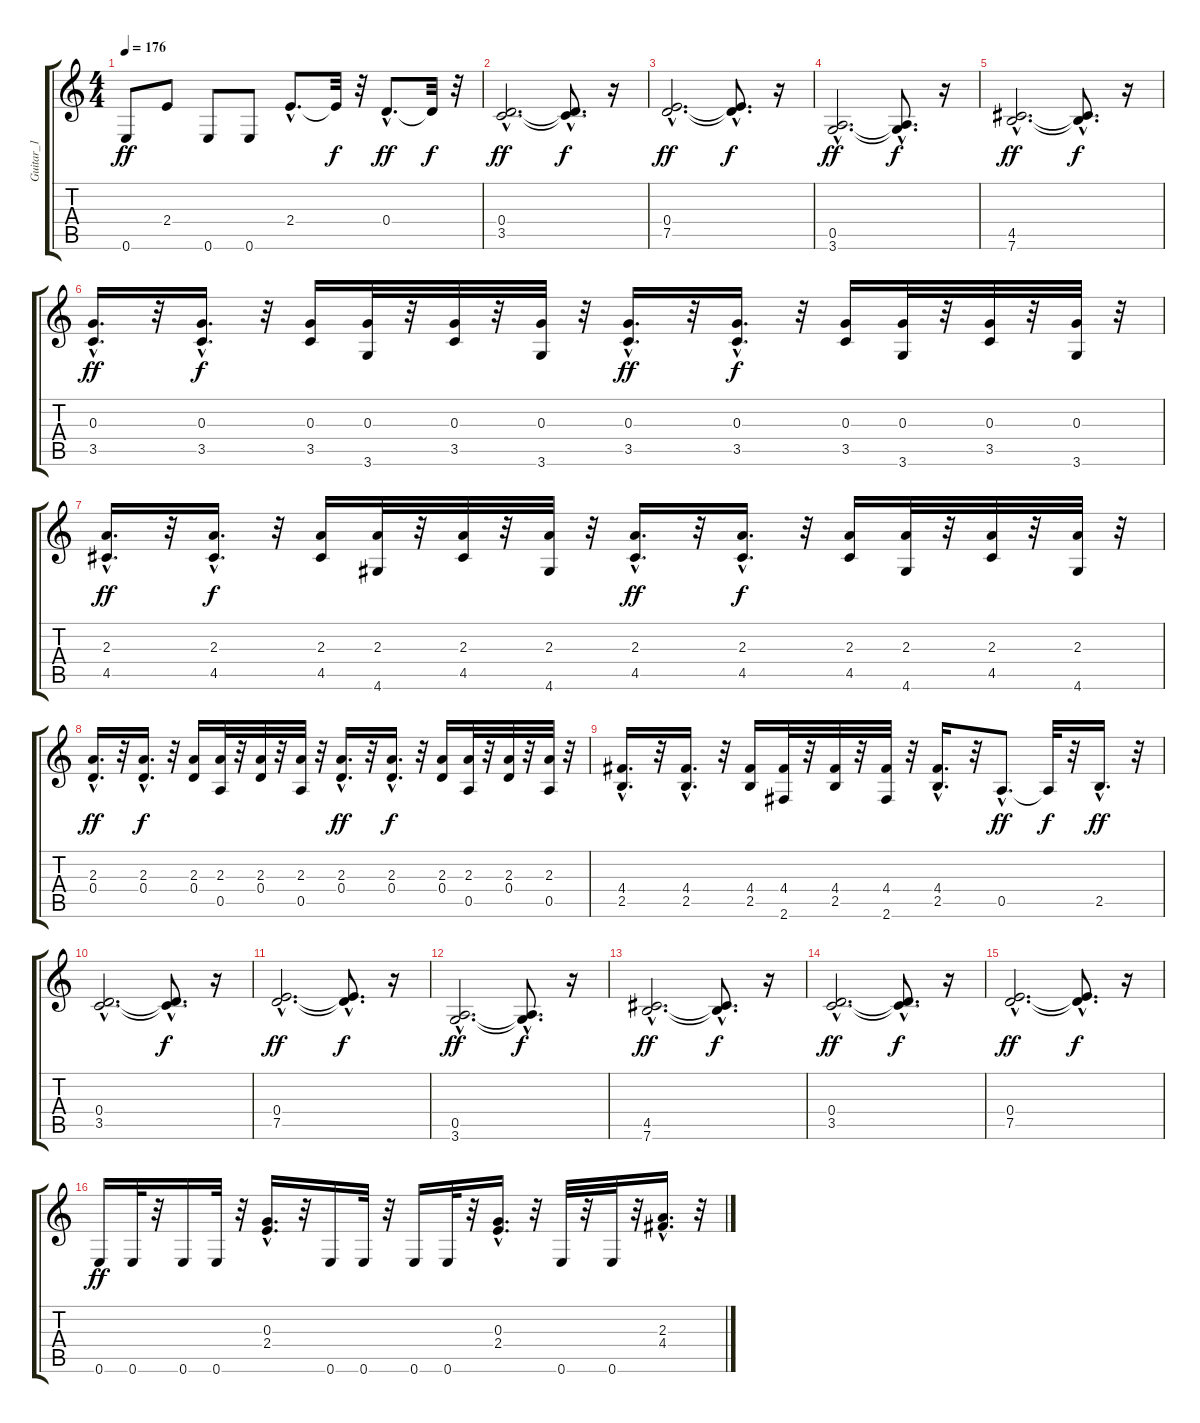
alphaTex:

\track ("Guitar_1" "Guitar_1") {instrument acousticguitarsteel}
\staff {score tabs}
\tuning (E4 B3 G3 D3 A2 E2) {hide}
\ts (4 4)
\tempo 176
\clef g2
\ks c
0.6.8{dy ff} 2.4.8 0.6.8 0.6.8 2.4{hac}.8{d} 2.4{t}.32{dy f} r.32 0.4{hac}.8{d dy ff} 0.4{t}.32{dy f} r.32 |
(0.4{hac} 3.5{hac}).2{d dy ff} (0.4{hac t} 3.5{hac t}).8{d dy f} r.16 |
(0.4{hac} 7.5{hac}).2{d dy ff} (0.4{hac t} 7.5{hac t}).8{d dy f} r.16 |
(0.5{hac} 3.6{hac}).2{d dy ff} (0.5{hac t} 3.6{hac t}).8{d dy f} r.16 |
(4.5{hac} 7.6{hac}).2{d dy ff} (4.5{hac t} 7.6{hac t}).8{d dy f} r.16 |
(0.3{hac} 3.5{hac}).16{d dy ff} r.32 (0.3{hac} 3.5{hac}).16{d dy f} r.32 (0.3 3.5).16 (0.3 3.6).32 r.32 (0.3 3.5).32 r.32 (0.3 3.6).32 r.32 (0.3{hac} 3.5{hac}).16{d dy ff} r.32 (0.3{hac} 3.5{hac}).16{d dy f} r.32 (0.3 3.5).16 (0.3 3.6).32 r.32 (0.3 3.5).32 r.32 (0.3 3.6).32 r.32 |
(2.3{hac} 4.5{hac}).16{d dy ff} r.32 (2.3{hac} 4.5{hac}).16{d dy f} r.32 (2.3 4.5).16 (2.3 4.6).32 r.32 (2.3 4.5).32 r.32 (2.3 4.6).32 r.32 (2.3{hac} 4.5{hac}).16{d dy ff} r.32 (2.3{hac} 4.5{hac}).16{d dy f} r.32 (2.3 4.5).16 (2.3 4.6).32 r.32 (2.3 4.5).32 r.32 (2.3 4.6).32 r.32 |
(2.3{hac} 0.4{hac}).16{d dy ff} r.32 (2.3{hac} 0.4{hac}).16{d dy f} r.32 (2.3 0.4).16 (2.3 0.5).32 r.32 (2.3 0.4).32 r.32 (2.3 0.5).32 r.32 (2.3{hac} 0.4{hac}).16{d dy ff} r.32 (2.3{hac} 0.4{hac}).16{d dy f} r.32 (2.3 0.4).16 (2.3 0.5).32 r.32 (2.3 0.4).32 r.32 (2.3 0.5).32 r.32 |
(4.4{hac} 2.5{hac}).16{d} r.32 (4.4{hac} 2.5{hac}).16{d} r.32 (4.4 2.5).16 (4.4 2.6).32 r.32 (4.4 2.5).32 r.32 (4.4 2.6).32 r.32 (4.4{hac} 2.5{hac}).16{d} r.32 0.5{hac}.8{d dy ff} 0.5{t}.32{dy f} r.32 2.5{hac}.16{d dy ff} r.32 |
(0.4{hac} 3.5{hac}).2{d} (0.4{hac t} 3.5{hac t}).8{d dy f} r.16 |
(0.4{hac} 7.5{hac}).2{d dy ff} (0.4{hac t} 7.5{hac t}).8{d dy f} r.16 |
(0.5{hac} 3.6{hac}).2{d dy ff} (0.5{hac t} 3.6{hac t}).8{d dy f} r.16 |
(4.5{hac} 7.6{hac}).2{d dy ff} (4.5{hac t} 7.6{hac t}).8{d dy f} r.16 |
(0.4{hac} 3.5{hac}).2{d dy ff} (0.4{hac t} 3.5{hac t}).8{d dy f} r.16 |
(0.4{hac} 7.5{hac}).2{d dy ff} (0.4{hac t} 7.5{hac t}).8{d dy f} r.16 |
0.6.16{dy ff} 0.6.32 r.32 0.6.16 0.6.32 r.32 (0.3{hac} 2.4{hac}).16{d} r.32 0.6.16 0.6.32 r.32 0.6.16 0.6.32 r.32 (0.3{hac} 2.4{hac}).16{d} r.32 0.6.32 r.32 0.6.32 r.32 (2.3{hac} 4.4{hac}).16{d} r.32
